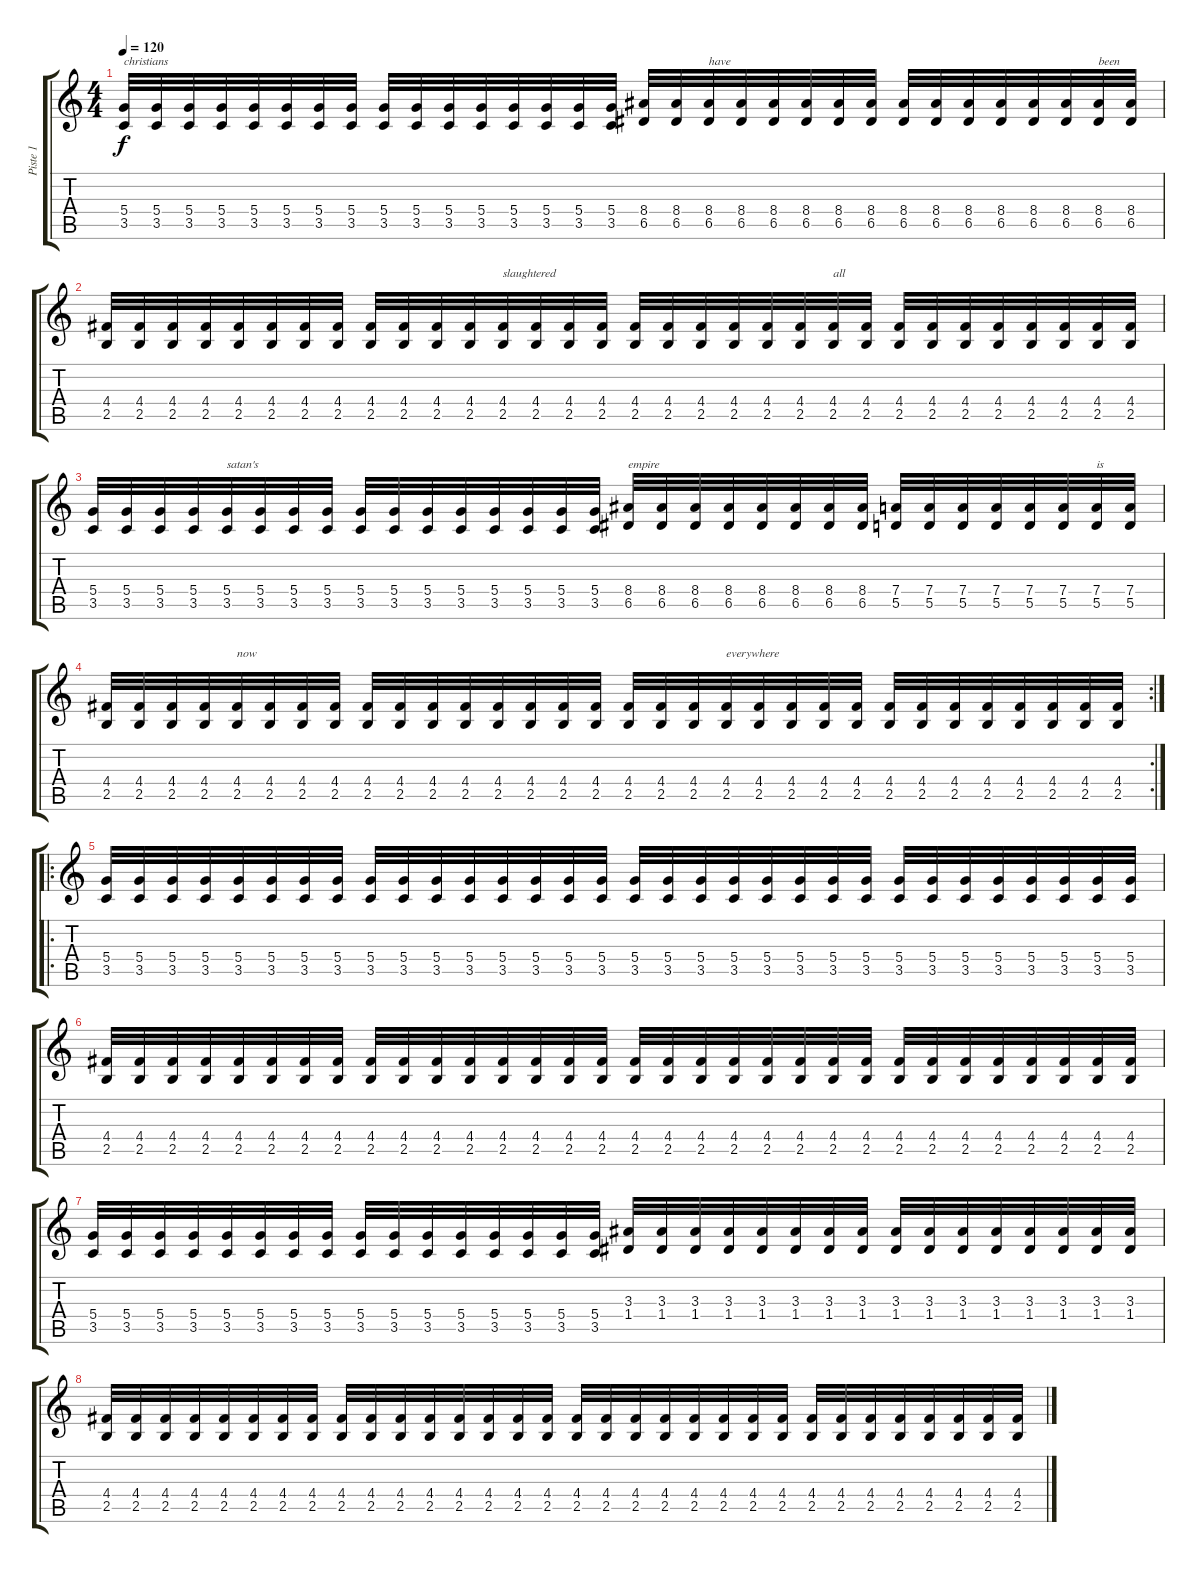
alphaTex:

\track ("Piste 1" "Piste 1") {instrument distortionguitar}
\staff {score tabs}
\tuning (E4 B3 G3 D3 A2 E2) {hide}
\ts (4 4)
\tempo 120
\clef g2
\ks c
(5.4 3.5).32{txt "christians" dy f} (5.4 3.5).32 (5.4 3.5).32 (5.4 3.5).32 (5.4 3.5).32 (5.4 3.5).32 (5.4 3.5).32 (5.4 3.5).32 (5.4 3.5).32 (5.4 3.5).32 (5.4 3.5).32 (5.4 3.5).32 (5.4 3.5).32 (5.4 3.5).32 (5.4 3.5).32 (5.4 3.5).32 (8.4 6.5).32 (8.4 6.5).32 (8.4 6.5).32{txt "have"} (8.4 6.5).32 (8.4 6.5).32 (8.4 6.5).32 (8.4 6.5).32 (8.4 6.5).32 (8.4 6.5).32 (8.4 6.5).32 (8.4 6.5).32 (8.4 6.5).32 (8.4 6.5).32 (8.4 6.5).32 (8.4 6.5).32{txt "been"} (8.4 6.5).32 |
(4.4 2.5).32 (4.4 2.5).32 (4.4 2.5).32 (4.4 2.5).32 (4.4 2.5).32 (4.4 2.5).32 (4.4 2.5).32 (4.4 2.5).32 (4.4 2.5).32 (4.4 2.5).32 (4.4 2.5).32 (4.4 2.5).32 (4.4 2.5).32{txt "slaughtered"} (4.4 2.5).32 (4.4 2.5).32 (4.4 2.5).32 (4.4 2.5).32 (4.4 2.5).32 (4.4 2.5).32 (4.4 2.5).32 (4.4 2.5).32 (4.4 2.5).32 (4.4 2.5).32{txt "all"} (4.4 2.5).32 (4.4 2.5).32 (4.4 2.5).32 (4.4 2.5).32 (4.4 2.5).32 (4.4 2.5).32 (4.4 2.5).32 (4.4 2.5).32 (4.4 2.5).32 |
(5.4 3.5).32 (5.4 3.5).32 (5.4 3.5).32 (5.4 3.5).32 (5.4 3.5).32{txt "satan's"} (5.4 3.5).32 (5.4 3.5).32 (5.4 3.5).32 (5.4 3.5).32 (5.4 3.5).32 (5.4 3.5).32 (5.4 3.5).32 (5.4 3.5).32 (5.4 3.5).32 (5.4 3.5).32 (5.4 3.5).32 (8.4 6.5).32{txt "empire"} (8.4 6.5).32 (8.4 6.5).32 (8.4 6.5).32 (8.4 6.5).32 (8.4 6.5).32 (8.4 6.5).32 (8.4 6.5).32 (7.4 5.5).32 (7.4 5.5).32 (7.4 5.5).32 (7.4 5.5).32 (7.4 5.5).32 (7.4 5.5).32 (7.4 5.5).32{txt "is"} (7.4 5.5).32 |
\rc 2
(4.4 2.5).32 (4.4 2.5).32 (4.4 2.5).32 (4.4 2.5).32 (4.4 2.5).32{txt "now"} (4.4 2.5).32 (4.4 2.5).32 (4.4 2.5).32 (4.4 2.5).32 (4.4 2.5).32 (4.4 2.5).32 (4.4 2.5).32 (4.4 2.5).32 (4.4 2.5).32 (4.4 2.5).32 (4.4 2.5).32 (4.4 2.5).32 (4.4 2.5).32 (4.4 2.5).32 (4.4 2.5).32{txt "everywhere"} (4.4 2.5).32 (4.4 2.5).32 (4.4 2.5).32 (4.4 2.5).32 (4.4 2.5).32 (4.4 2.5).32 (4.4 2.5).32 (4.4 2.5).32 (4.4 2.5).32 (4.4 2.5).32 (4.4 2.5).32 (4.4 2.5).32 |
\ro
(5.4 3.5).32 (5.4 3.5).32 (5.4 3.5).32 (5.4 3.5).32 (5.4 3.5).32 (5.4 3.5).32 (5.4 3.5).32 (5.4 3.5).32 (5.4 3.5).32 (5.4 3.5).32 (5.4 3.5).32 (5.4 3.5).32 (5.4 3.5).32 (5.4 3.5).32 (5.4 3.5).32 (5.4 3.5).32 (5.4 3.5).32 (5.4 3.5).32 (5.4 3.5).32 (5.4 3.5).32 (5.4 3.5).32 (5.4 3.5).32 (5.4 3.5).32 (5.4 3.5).32 (5.4 3.5).32 (5.4 3.5).32 (5.4 3.5).32 (5.4 3.5).32 (5.4 3.5).32 (5.4 3.5).32 (5.4 3.5).32 (5.4 3.5).32 |
(4.4 2.5).32 (4.4 2.5).32 (4.4 2.5).32 (4.4 2.5).32 (4.4 2.5).32 (4.4 2.5).32 (4.4 2.5).32 (4.4 2.5).32 (4.4 2.5).32 (4.4 2.5).32 (4.4 2.5).32 (4.4 2.5).32 (4.4 2.5).32 (4.4 2.5).32 (4.4 2.5).32 (4.4 2.5).32 (4.4 2.5).32 (4.4 2.5).32 (4.4 2.5).32 (4.4 2.5).32 (4.4 2.5).32 (4.4 2.5).32 (4.4 2.5).32 (4.4 2.5).32 (4.4 2.5).32 (4.4 2.5).32 (4.4 2.5).32 (4.4 2.5).32 (4.4 2.5).32 (4.4 2.5).32 (4.4 2.5).32 (4.4 2.5).32 |
(5.4 3.5).32 (5.4 3.5).32 (5.4 3.5).32 (5.4 3.5).32 (5.4 3.5).32 (5.4 3.5).32 (5.4 3.5).32 (5.4 3.5).32 (5.4 3.5).32 (5.4 3.5).32 (5.4 3.5).32 (5.4 3.5).32 (5.4 3.5).32 (5.4 3.5).32 (5.4 3.5).32 (5.4 3.5).32 (3.3 1.4).32 (3.3 1.4).32 (3.3 1.4).32 (3.3 1.4).32 (3.3 1.4).32 (3.3 1.4).32 (3.3 1.4).32 (3.3 1.4).32 (3.3 1.4).32 (3.3 1.4).32 (3.3 1.4).32 (3.3 1.4).32 (3.3 1.4).32 (3.3 1.4).32 (3.3 1.4).32 (3.3 1.4).32 |
(4.4 2.5).32 (4.4 2.5).32 (4.4 2.5).32 (4.4 2.5).32 (4.4 2.5).32 (4.4 2.5).32 (4.4 2.5).32 (4.4 2.5).32 (4.4 2.5).32 (4.4 2.5).32 (4.4 2.5).32 (4.4 2.5).32 (4.4 2.5).32 (4.4 2.5).32 (4.4 2.5).32 (4.4 2.5).32 (4.4 2.5).32 (4.4 2.5).32 (4.4 2.5).32 (4.4 2.5).32 (4.4 2.5).32 (4.4 2.5).32 (4.4 2.5).32 (4.4 2.5).32 (4.4 2.5).32 (4.4 2.5).32 (4.4 2.5).32 (4.4 2.5).32 (4.4 2.5).32 (4.4 2.5).32 (4.4 2.5).32 (4.4 2.5).32
